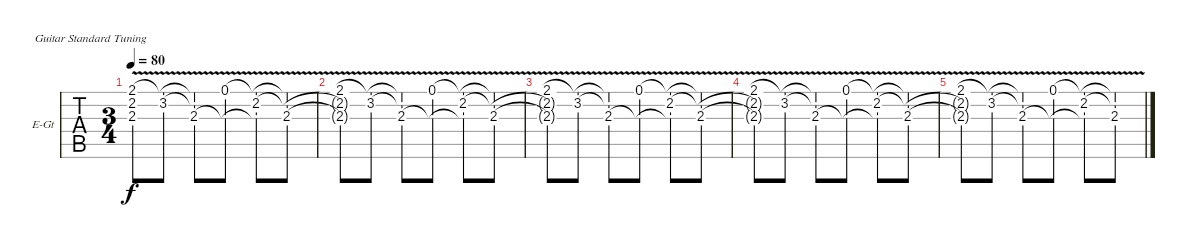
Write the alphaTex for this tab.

\bracketExtendMode groupsimilarinstruments
\firstSystemTrackNameOrientation horizontal
\otherSystemsTrackNameOrientation horizontal
\track ("Guitar" "E-Gt") {instrument electricguitarclean}
\staff {tabs}
\tuning (E4 B3 G3 D3 A2 E2)
\ts (3 4)
\tempo 80
\clef g2
\ks c
(2.1{v} 2.2{v t} 2.3{v t}).8{dy f} (3.2{v} 2.1{v t}).8 (2.1{v t} 3.2{v t} 2.3{v}).8 (0.1{v} 2.3{v t}).8 (2.2{v} 2.3{v t} 0.1{v t}).8 (0.1{v t} 2.2{v t} 2.3{v}).8 |
(2.1{v} 2.2{v t} 2.3{v t}).8 (3.2{v} 2.1{v t}).8 (2.1{v t} 3.2{v t} 2.3{v}).8 (0.1{v} 2.3{v t}).8 (2.2{v} 2.3{v t} 0.1{v t}).8 (0.1{v t} 2.2{v t} 2.3{v}).8 |
(2.1{v} 2.2{v t} 2.3{v t}).8 (3.2{v} 2.1{v t}).8 (2.1{v t} 3.2{v t} 2.3{v}).8 (0.1{v} 2.3{v t}).8 (2.2{v} 2.3{v t} 0.1{v t}).8 (0.1{v t} 2.2{v t} 2.3{v}).8 |
(2.1{v} 2.2{v t} 2.3{v t}).8 (3.2{v} 2.1{v t}).8 (2.1{v t} 3.2{v t} 2.3{v}).8 (0.1{v} 2.3{v t}).8 (2.2{v} 2.3{v t} 0.1{v t}).8 (0.1{v t} 2.2{v t} 2.3{v}).8 |
(2.1{v} 2.2{v t} 2.3{v t}).8 (3.2{v} 2.1{v t}).8 (2.1{v t} 3.2{v t} 2.3{v}).8 (0.1{v} 2.3{v t}).8 (2.2{v} 2.3{v t} 0.1{v t}).8 (0.1{v t} 2.2{v t} 2.3{v}).8
